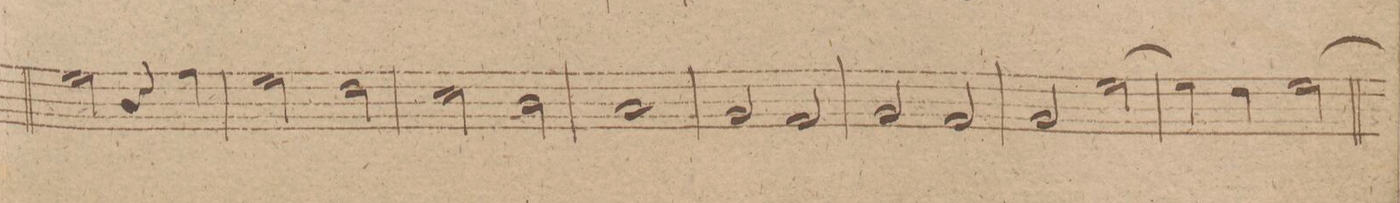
**kern	**dynam
*I"Oboe 2do in	*
*clefG2	*
*k[f#c#g#d#]	*
*met(c)	*
*M4/4	*
2ee\	.
4r	.
4ff#\	.
=68	=68
2ee\	.
2dd#\	.
=69	=69
2cc#\	.
2b\	.
=70	=70
1a/	.
=71	=71
2g#/	.
2f#/	.
=72	=72
2g#/	.
2f#/	.
=73	=73
2g#/	.
[2ee\	.
=74	=74
4ee\]	.
4dd#\	.
[2ee\	.
=75	=75
*-	*-
